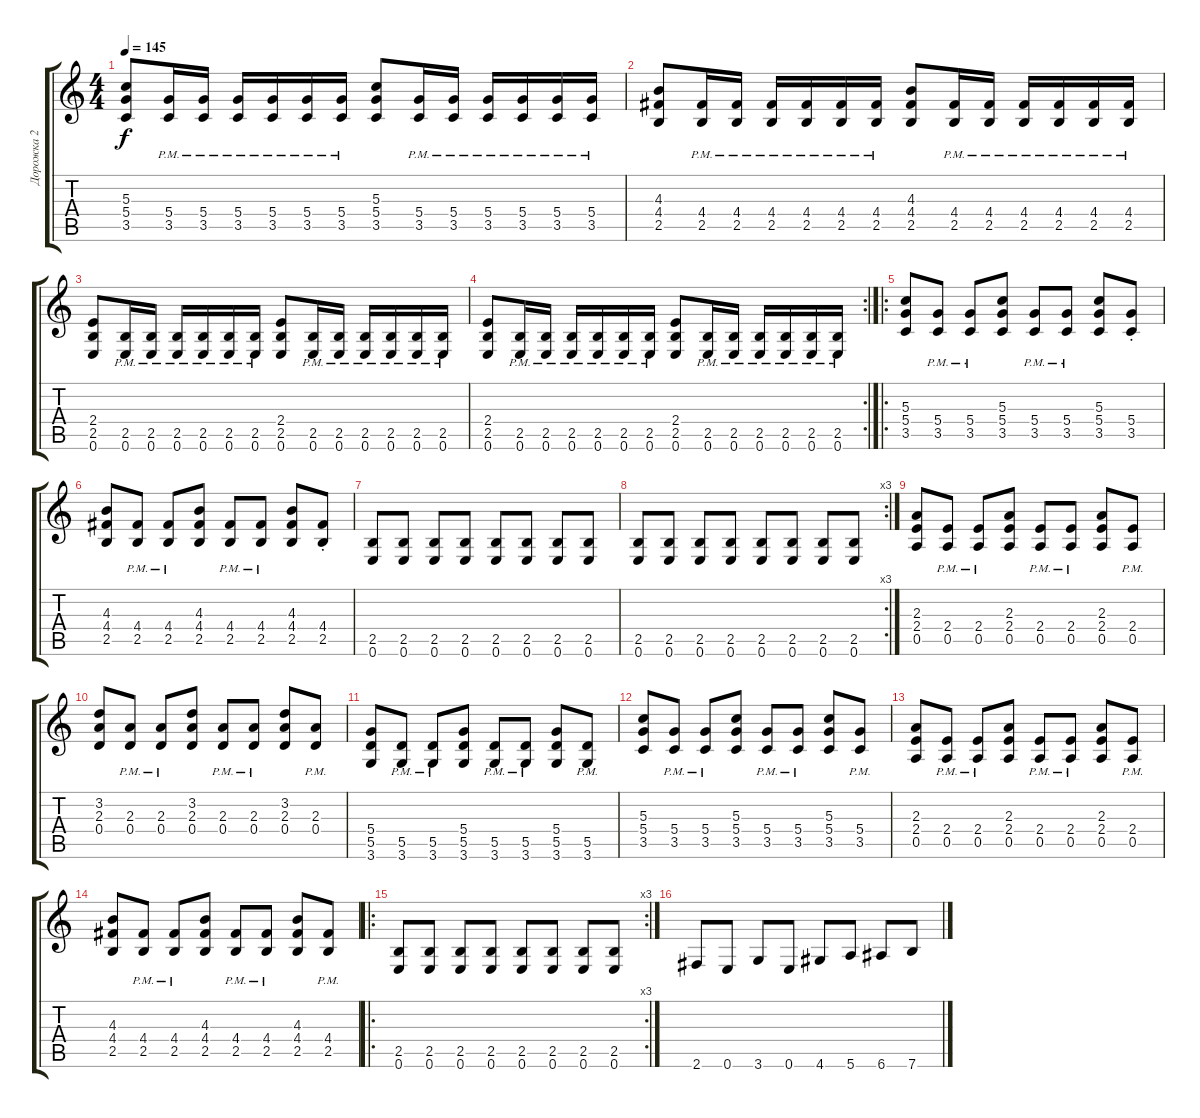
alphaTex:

\track ("Дорожка 2" "Дорожка 2") {instrument distortionguitar}
\staff {score tabs}
\tuning (E4 B3 G3 D3 A2 E2) {hide}
\ts (4 4)
\tempo 145
\clef g2
\ks c
(5.3 5.4 3.5).8{dy f} (5.4{pm} 3.5{pm}).16 (5.4{pm} 3.5{pm}).16 (5.4{pm} 3.5{pm}).16 (5.4{pm} 3.5{pm}).16 (5.4{pm} 3.5{pm}).16 (5.4{pm} 3.5{pm}).16 (5.3 5.4 3.5).8 (5.4{pm} 3.5{pm}).16 (5.4{pm} 3.5{pm}).16 (5.4{pm} 3.5{pm}).16 (5.4{pm} 3.5{pm}).16 (5.4{pm} 3.5{pm}).16 (5.4{pm} 3.5{pm}).16 |
(4.3 4.4 2.5).8 (4.4{pm} 2.5{pm}).16 (4.4{pm} 2.5{pm}).16 (4.4{pm} 2.5{pm}).16 (4.4{pm} 2.5{pm}).16 (4.4{pm} 2.5{pm}).16 (4.4{pm} 2.5{pm}).16 (4.3 4.4 2.5).8 (4.4{pm} 2.5{pm}).16 (4.4{pm} 2.5{pm}).16 (4.4{pm} 2.5{pm}).16 (4.4{pm} 2.5{pm}).16 (4.4{pm} 2.5{pm}).16 (4.4{pm} 2.5{pm}).16 |
(2.4 2.5 0.6).8 (2.5{pm} 0.6{pm}).16 (2.5{pm} 0.6{pm}).16 (2.5{pm} 0.6{pm}).16 (2.5{pm} 0.6{pm}).16 (2.5{pm} 0.6{pm}).16 (2.5{pm} 0.6{pm}).16 (2.4 2.5 0.6).8 (2.5{pm} 0.6{pm}).16 (2.5{pm} 0.6{pm}).16 (2.5{pm} 0.6{pm}).16 (2.5{pm} 0.6{pm}).16 (2.5{pm} 0.6{pm}).16 (2.5{pm} 0.6{pm}).16 |
\rc 2
(2.4 2.5 0.6).8 (2.5{pm} 0.6{pm}).16 (2.5{pm} 0.6{pm}).16 (2.5{pm} 0.6{pm}).16 (2.5{pm} 0.6{pm}).16 (2.5{pm} 0.6{pm}).16 (2.5{pm} 0.6{pm}).16 (2.4 2.5 0.6).8 (2.5{pm} 0.6{pm}).16 (2.5{pm} 0.6{pm}).16 (2.5{pm} 0.6{pm}).16 (2.5{pm} 0.6{pm}).16 (2.5{pm} 0.6{pm}).16 (2.5{pm} 0.6{pm}).16 |
\ro
(5.3 5.4 3.5).8 (5.4{pm} 3.5{pm}).8 (5.4{pm} 3.5{pm}).8 (5.3 5.4 3.5).8 (5.4{pm} 3.5{pm}).8 (5.4{pm} 3.5{pm}).8 (5.3 5.4 3.5).8 (5.4{st} 3.5{st}).8 |
(4.3 4.4 2.5).8 (4.4{pm} 2.5{pm}).8 (4.4{pm} 2.5{pm}).8 (4.3 4.4 2.5).8 (4.4{pm} 2.5{pm}).8 (4.4{pm} 2.5{pm}).8 (4.3 4.4 2.5).8 (4.4{st} 2.5{st}).8 |
(2.5 0.6).8 (2.5 0.6).8 (2.5 0.6).8 (2.5 0.6).8 (2.5 0.6).8 (2.5 0.6).8 (2.5 0.6).8 (2.5 0.6).8 |
\rc 3
(2.5 0.6).8 (2.5 0.6).8 (2.5 0.6).8 (2.5 0.6).8 (2.5 0.6).8 (2.5 0.6).8 (2.5 0.6).8 (2.5 0.6).8 |
(2.3 2.4 0.5).8 (2.4{pm} 0.5{pm}).8 (2.4{pm} 0.5{pm}).8 (2.3 2.4 0.5).8 (2.4{pm} 0.5{pm}).8 (2.4{pm} 0.5{pm}).8 (2.3 2.4 0.5).8 (2.4{pm} 0.5{pm}).8 |
(3.2 2.3 0.4).8 (2.3{pm} 0.4{pm}).8 (2.3{pm} 0.4{pm}).8 (3.2 2.3 0.4).8 (2.3{pm} 0.4{pm}).8 (2.3{pm} 0.4{pm}).8 (3.2 2.3 0.4).8 (2.3{pm} 0.4{pm}).8 |
(5.4 5.5 3.6).8 (5.5{pm} 3.6{pm}).8 (5.5{pm} 3.6).8 (5.4 5.5 3.6).8 (5.5{pm} 3.6{pm}).8 (5.5{pm} 3.6{pm}).8 (5.4 5.5 3.6).8 (5.5{pm} 3.6{pm}).8 |
(5.3 5.4 3.5).8 (5.4{pm} 3.5{pm}).8 (5.4{pm} 3.5{pm}).8 (5.3 5.4 3.5).8 (5.4{pm} 3.5{pm}).8 (5.4{pm} 3.5{pm}).8 (5.3 5.4 3.5).8 (5.4{pm} 3.5{pm}).8 |
(2.3 2.4 0.5).8 (2.4{pm} 0.5{pm}).8 (2.4{pm} 0.5{pm}).8 (2.3 2.4 0.5).8 (2.4{pm} 0.5{pm}).8 (2.4{pm} 0.5{pm}).8 (2.3 2.4 0.5).8 (2.4{pm} 0.5{pm}).8 |
(4.3 4.4 2.5).8 (4.4{pm} 2.5{pm}).8 (4.4{pm} 2.5{pm}).8 (4.3 4.4 2.5).8 (4.4{pm} 2.5{pm}).8 (4.4{pm} 2.5{pm}).8 (4.3 4.4 2.5).8 (4.4{pm} 2.5{pm}).8 |
\ro
\rc 3
(2.5 0.6).8 (2.5 0.6).8 (2.5 0.6).8 (2.5 0.6).8 (2.5 0.6).8 (2.5 0.6).8 (2.5 0.6).8 (2.5 0.6).8 |
2.6.8 0.6.8 3.6.8 0.6.8 4.6.8 5.6.8 6.6.8 7.6.8
